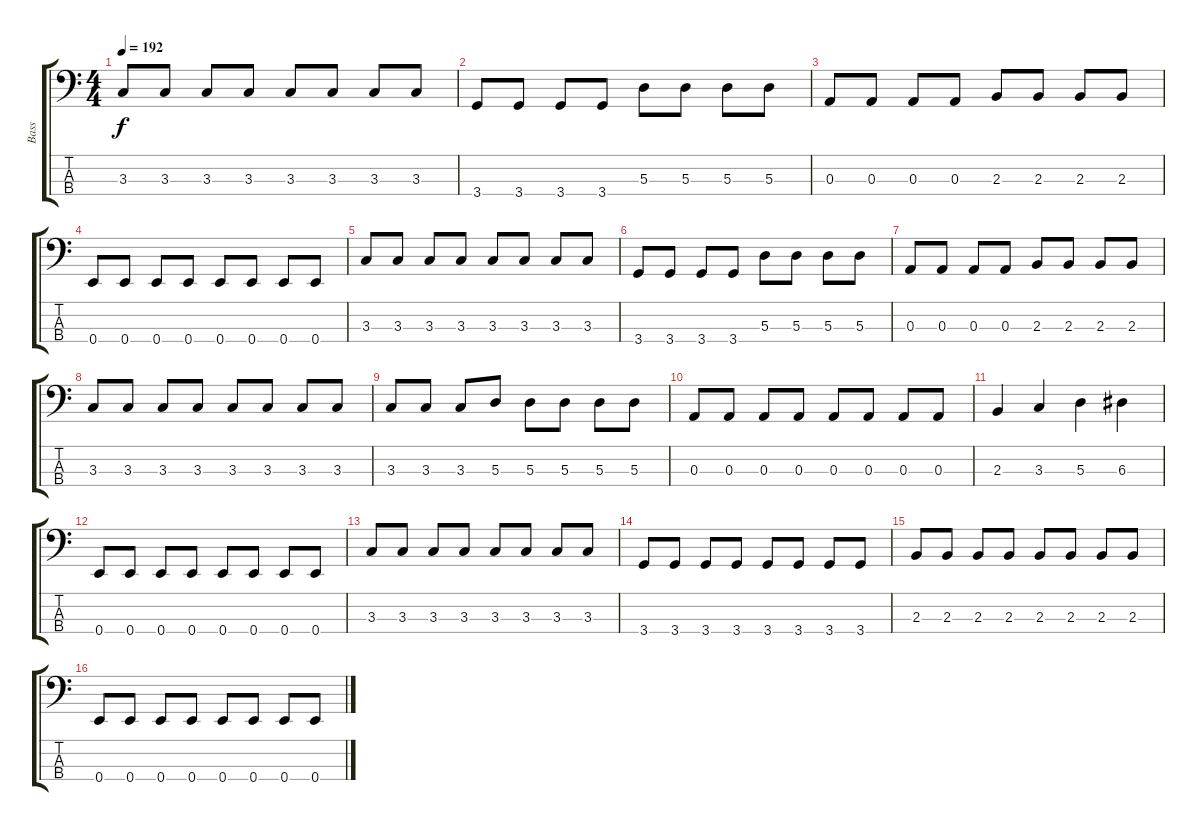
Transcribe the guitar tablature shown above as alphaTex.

\track ("Bass" "Bass") {instrument electricbasspick}
\staff {score tabs}
\tuning (G2 D2 A1 E1) {hide}
\ts (4 4)
\tempo 192
\clef f4
\ks c
3.3.8{dy f} 3.3.8 3.3.8 3.3.8 3.3.8 3.3.8 3.3.8 3.3.8 |
3.4.8 3.4.8 3.4.8 3.4.8 5.3.8 5.3.8 5.3.8 5.3.8 |
0.3.8 0.3.8 0.3.8 0.3.8 2.3.8 2.3.8 2.3.8 2.3.8 |
0.4.8 0.4.8 0.4.8 0.4.8 0.4.8 0.4.8 0.4.8 0.4.8 |
3.3.8 3.3.8 3.3.8 3.3.8 3.3.8 3.3.8 3.3.8 3.3.8 |
3.4.8 3.4.8 3.4.8 3.4.8 5.3.8 5.3.8 5.3.8 5.3.8 |
0.3.8 0.3.8 0.3.8 0.3.8 2.3.8 2.3.8 2.3.8 2.3.8 |
3.3.8 3.3.8 3.3.8 3.3.8 3.3.8 3.3.8 3.3.8 3.3.8 |
3.3.8 3.3.8 3.3.8 5.3.8 5.3.8 5.3.8 5.3.8 5.3.8 |
0.3.8 0.3.8 0.3.8 0.3.8 0.3.8 0.3.8 0.3.8 0.3.8 |
2.3.4 3.3.4 5.3.4 6.3.4 |
0.4.8 0.4.8 0.4.8 0.4.8 0.4.8 0.4.8 0.4.8 0.4.8 |
3.3.8 3.3.8 3.3.8 3.3.8 3.3.8 3.3.8 3.3.8 3.3.8 |
3.4.8 3.4.8 3.4.8 3.4.8 3.4.8 3.4.8 3.4.8 3.4.8 |
2.3.8 2.3.8 2.3.8 2.3.8 2.3.8 2.3.8 2.3.8 2.3.8 |
0.4.8 0.4.8 0.4.8 0.4.8 0.4.8 0.4.8 0.4.8 0.4.8
